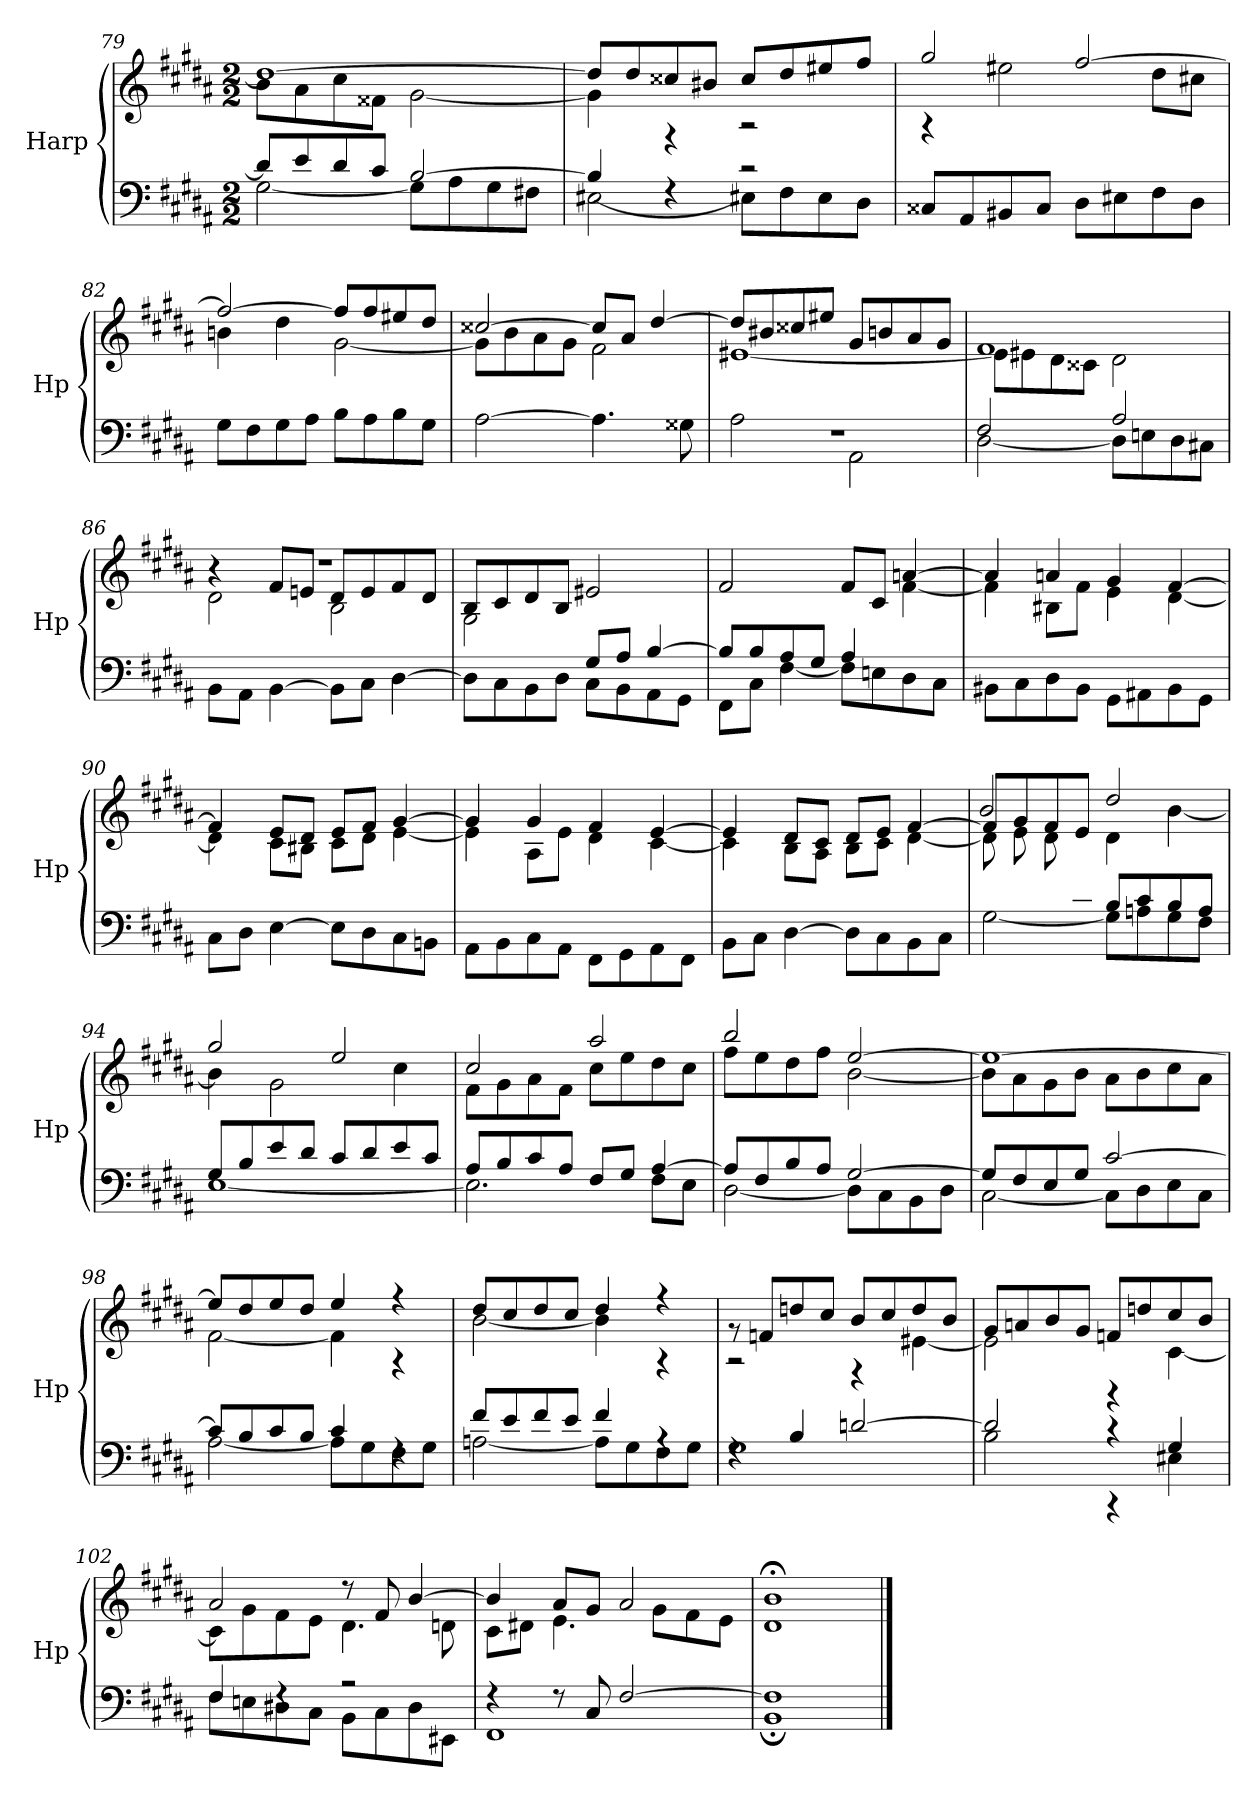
**kern	**kern
*part1	*part1
*staff2	*staff1
*I"Harp	*
*I'Hp	*
*clefF4	*clefG2
*k[f#c#g#d#a#]	*k[f#c#g#d#a#]
*M2/2	*M2/2
=79	=79
*^	*^
8d#/L]	[2G#\	1dd#_	8b\L
8e/	.	.	8a#\
8d#/	.	.	8cc#\
8c#/J	.	.	8f##X\J
[2B/	8G#\L]	.	[2g#\
.	8A#\	.	.
.	8G#\	.	.
.	8F#X\J	.	.
=80	=80	=80	=80
4B/]	[2E#X\	8dd#/L]	4g#\]
.	.	8dd#/	.
4rF	.	8cc##X/	4rF
.	.	8b#X/J	.
2r	8E#X\L]	8cc##/L	2rA
.	8F#\	8dd#/	.
.	8E#\	8ee#X/	.
.	8D#\J	8ff#/J	.
*v	*v	*	*
!!LO:LB:g=z	!!
=81	=81	=81
8C##X/L	2gg#/	4rA
8AA#/	.	.
8BB#X/	.	2ee#X\
8C##/J	.	.
8D#\L	[2ff#/	.
8E#X\	.	.
8F#\	.	8dd#\L
8D#\J	.	8cc#X\J
=82	=82	=82
8G#\L	2ff#/_	4bn\
8F#\	.	.
8G#\	.	4dd#\
8A#\J	.	.
8B\L	8ff#/L]	[2g#\
8A#\	8ff#/	.
8B\	8ee#X/	.
8G#\J	8dd#/J	.
=83	=83	=83
[2A#\	[2cc##X/	8g#\L]
.	.	8b\
.	.	8a#\
.	.	8g#\J
4.A#\]	8cc##/L]	2f#\
.	8a#/J	.
.	[4dd#/	.
8G##X\	.	.
=84	=84	=84
*^	*	*
1rF	2A#\	8dd#/L]	[1e#X
.	.	8b#X/	.
.	.	8cc##X/	.
.	.	8ee#X/J	.
.	2AA#\	8g#/L	.
.	.	8bn/	.
.	.	8a#/	.
.	.	8g#/J	.
!!LO:LB:g=z	!!
=85	=85	=85	=85
2F#/	[2D#\	1f#	8e#\L]
.	.	.	8e#X\
.	.	.	8d#\
.	.	.	8c##X\J
2A#/	8D#\L]	.	2d#\
.	8En\	.	.
.	8D#\	.	.
.	8C#X\J	.	.
*v	*v	*	*
=86	=86	=86
*	*	*^
8BB\L	1rdd	4r	2d#\
8AA#\J	.	.	.
[4BB\	.	8f#/L	.
.	.	8en/J	.
8BB\L]	.	8d#/L	2B\
8C#\J	.	8e/	.
[4D#\	.	8f#/	.
.	.	8d#/J	.
*	*	*v	*v
=87	=87	=87
*^	*	*
2ryy	8D#\L]	8B/L	2G#\
.	8C#\	8c#/	.
.	8BB\	8d#/	.
.	8D#\J	8B/J	.
8G#/L	8C#\L	2e#X/	2ryy
8A#/J	8BB\	.	.
[4B/	8AA#\	.	.
.	8GG#\J	.	.
=88	=88	=88	=88
8B/L]	8FF#\L	2f#/	2.ryy
8B/	8C#\J	.	.
8A#/	[4F#\	.	.
8G#/J	.	.	.
4A#/	8F#\L]	8f#/L	.
.	8En\	8c#/J	.
4ryy	8D#\	[4an/	[4f#\
.	8C#\J	.	.
*v	*v	*	*
!!LO:PB:g=z	!!
=89	=89	=89
8BB#X\L	4a/]	4f#\]
8C#\	.	.
8D#\	4an/	8B#X\L
8BB#\J	.	8f#\J
8GG#\L	4g#/	4e\
8AA#X\	.	.
8BB#\	[4f#/	[4d#\
8GG#\J	.	.
=90	=90	=90
8C#\L	4f#/]	4d#\]
8D#\J	.	.
[4E\	8e/L	8c#\L
.	8d#/J	8B#X\J
8E\L]	8e/L	8c#\L
8D#\	8f#/J	8d#\J
8C#\	[4g#/	[4e\
8BBn\J	.	.
=91	=91	=91
8AA#\L	4g#/]	4e\]
8BB\	.	.
8C#\	4g#/	8A#\L
8AA#\J	.	8e\J
8FF#\L	4f#/	4d#\
8GG#\	.	.
8AA#\	[4e/	[4c#\
8FF#\J	.	.
=92	=92	=92
8BB\L	4e/]	4c#\]
8C#\J	.	.
[4D#\	8d#/L	8B\L
.	8c#/J	8A#\J
8D#\L]	8d#/L	8B\L
8C#\	8e/J	8c#\J
8BB\	[4f#/	[4d#\
8C#\J	.	.
!!LO:LB:g=z
=93	=93	=93
*^	*	*^
4.ryy	[2G#\	8f#/L]	2b/	8d#\L]
.	.	8g#/	.	8e\
.	.	8f#/	.	8d#\
8c#/J	.	8e/J	.	2ryy
8B/L	8G#\L]	2dd#/	4d#\	.
8c#/	8An\	.	.	.
8B/	8G#\	.	[4b\	.
8A/J	8F#\J	.	.	8ryy
*	*	*	*v	*v
=94	=94	=94	=94
8G#/L	[1E	2gg#/	4b\]
8B/	.	.	.
8e/	.	.	2g#\
8d#/J	.	.	.
8c#/L	.	2ee/	.
8d#/	.	.	.
8e/	.	.	4cc#\
8c#/J	.	.	.
=95	=95	=95	=95
8A#/L	2.E\]	2cc#/	8f#\L
8B/	.	.	8g#\
8c#/	.	.	8a#\
8A#/J	.	.	8f#\J
8F#/L	.	2aa#/	8cc#\L
8G#/J	.	.	8ee\
[4A#/	8F#\L	.	8dd#\
.	8E\J	.	8cc#\J
=96	=96	=96	=96
8A#/L]	[2D#\	2bb/	8ff#\L
8F#/	.	.	8ee\
8B/	.	.	8dd#\
8A#/J	.	.	8ff#\J
[2G#/	8D#\L]	[2ee/	[2b\
.	8C#\	.	.
.	8BB\	.	.
.	8D#\J	.	.
!!LO:LB:g=z	!!
=97	=97	=97	=97
8G#/L]	[2C#\	1ee_	8b\L]
8F#/	.	.	8a#\
8E/	.	.	8g#\
8G#/J	.	.	8b\J
[2c#/	8C#\L]	.	8a#\L
.	8D#\	.	8b\
.	8E\	.	8cc#\
.	8C#\J	.	8a#\J
=98	=98	=98	=98
8c#/L]	[2A#\	8ee/L]	[2f#\
8B/	.	8dd#/	.
8c#/	.	8ee/	.
8B/J	.	8dd#/J	.
4c#/	8A#\L]	4ee/	4f#\]
.	8G#\	.	.
4rF	8F#\	4r	4rA
.	8G#\J	.	.
=99	=99	=99	=99
8f#/L	[2An\	8dd#/L	[2b\
8e/	.	8cc#/	.
8f#/	.	8dd#/	.
8e/J	.	8cc#/J	.
4f#/	8An\L]	4dd#/	4b\]
.	8G#\	.	.
4rA	8F#\	4r	4rA
.	8G#\J	.	.
=100	=100	=100	=100
4rF	1G#	8rg	2rA
.	.	8fn/L	.
4B/	.	8ddn/	.
.	.	8cc#/J	.
[2dn/	.	8b/L	4rF
.	.	8cc#/	.
.	.	8dd/	[4e#X\
.	.	8b/J	.
!!LO:LB:g=z	!!
=101	=101	=101	=101
2d/]	2B\	8g#/L	2e#\]
.	.	8an/	.
.	.	8b/	.
.	.	8g#/J	.
4r	4rCC	8fn/L	4rBB
.	.	8ddn/	.
4G#/	4E#X\	8cc#/	[4c#\
.	.	8b/J	.
=102	=102	=102	=102
4F#/	8F#\L	2a#/	8c#\L]
.	8En\	.	8g#\
4rF	8D#X\	.	8f#\
.	8C#\J	.	8e\J
2r	8BB\L	8rdd	4.d#\
.	8C#\	8f#/	.
.	8D#\	[4b/	.
.	8EE#X\J	.	8dn\
=103	=103	=103	=103
4r	1FF#	4b/]	8c#\L
.	.	.	8d#X\J
8r	.	8a#/L	4.e\
8C#/	.	8g#/J	.
[2F#/	.	2a#/	.
.	.	.	8g#\L
.	.	.	8f#\
.	.	.	8e\J
=104	=104	=104	=104
1F#]	1BB;	1b;<	1d#
*v	*v	*	*
*	*v	*v
==	==
*-	*-
